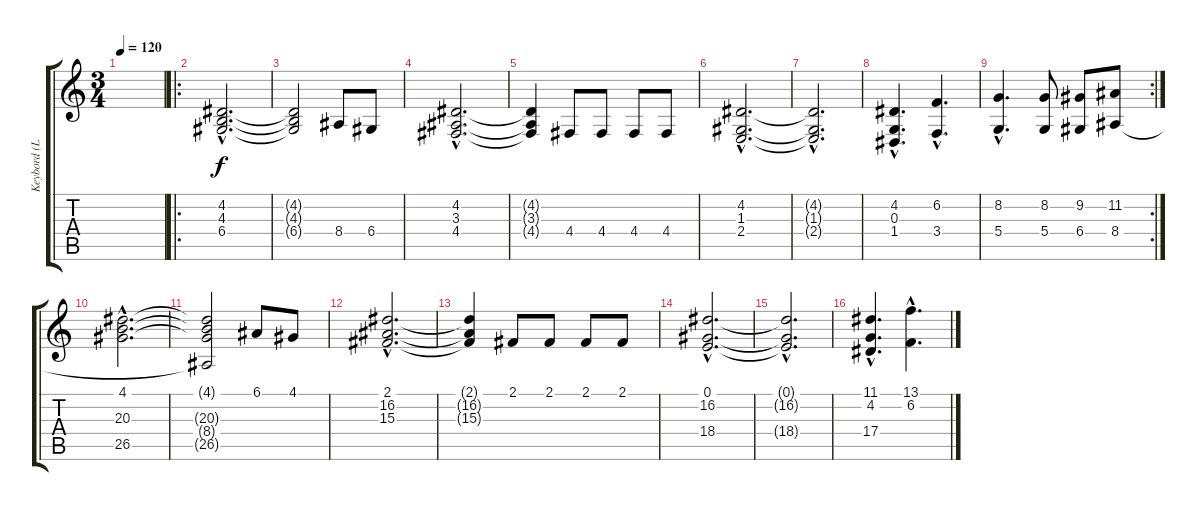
\track ("Keybord (Left)" "Keybord (L") {instrument pad7halo}
\staff {score tabs}
\tuning (E4 B3 G3 D3 A2 E2) {hide}
\ts (3 4)
\tempo 120
\clef g2
\ks c
|
\ro
(4.2{hac} 4.3{hac} 6.4{hac}).2{d volume 8 instrument stringensemble1} |
(4.2{t} 4.3{t} 6.4{t}).2 8.4.8 6.4.8 |
(4.2{hac} 3.3{hac} 4.4{hac}).2{d} |
(4.2{t} 3.3{t} 4.4{t}).4 4.4.8 4.4.8 4.4.8 4.4.8 |
(4.2{hac} 1.3{hac} 2.4{hac}).2{d} |
(4.2{hac t} 1.3{hac t} 2.4{hac t}).2{d} |
(4.2{hac} 0.3{hac} 1.4{hac}).4{d} (6.2{hac} 3.4{hac}).4{d} |
\rc 2
(8.2{hac} 5.4{hac}).4{d} (8.2 5.4).8 (9.2 6.4).8 (11.2 8.4).8 |
(4.1{hac} 20.3{hac} 26.5{hac}).2{d volume 8 instrument stringensemble1} |
(4.1{t} 20.3{t} 8.4{t} 26.5{t}).2 6.1.8 4.1.8 |
(2.1{hac} 16.2{hac} 15.3{hac}).2{d} |
(2.1{t} 16.2{t} 15.3{t}).4 2.1.8 2.1.8 2.1.8 2.1.8 |
(0.1{hac} 16.2{hac} 18.4{hac}).2{d} |
(0.1{hac t} 16.2{hac t} 18.4{hac t}).2{d} |
(11.1{hac} 4.2{hac} 17.4{hac}).4{d} (13.1{hac} 6.2{hac}).4{d}
